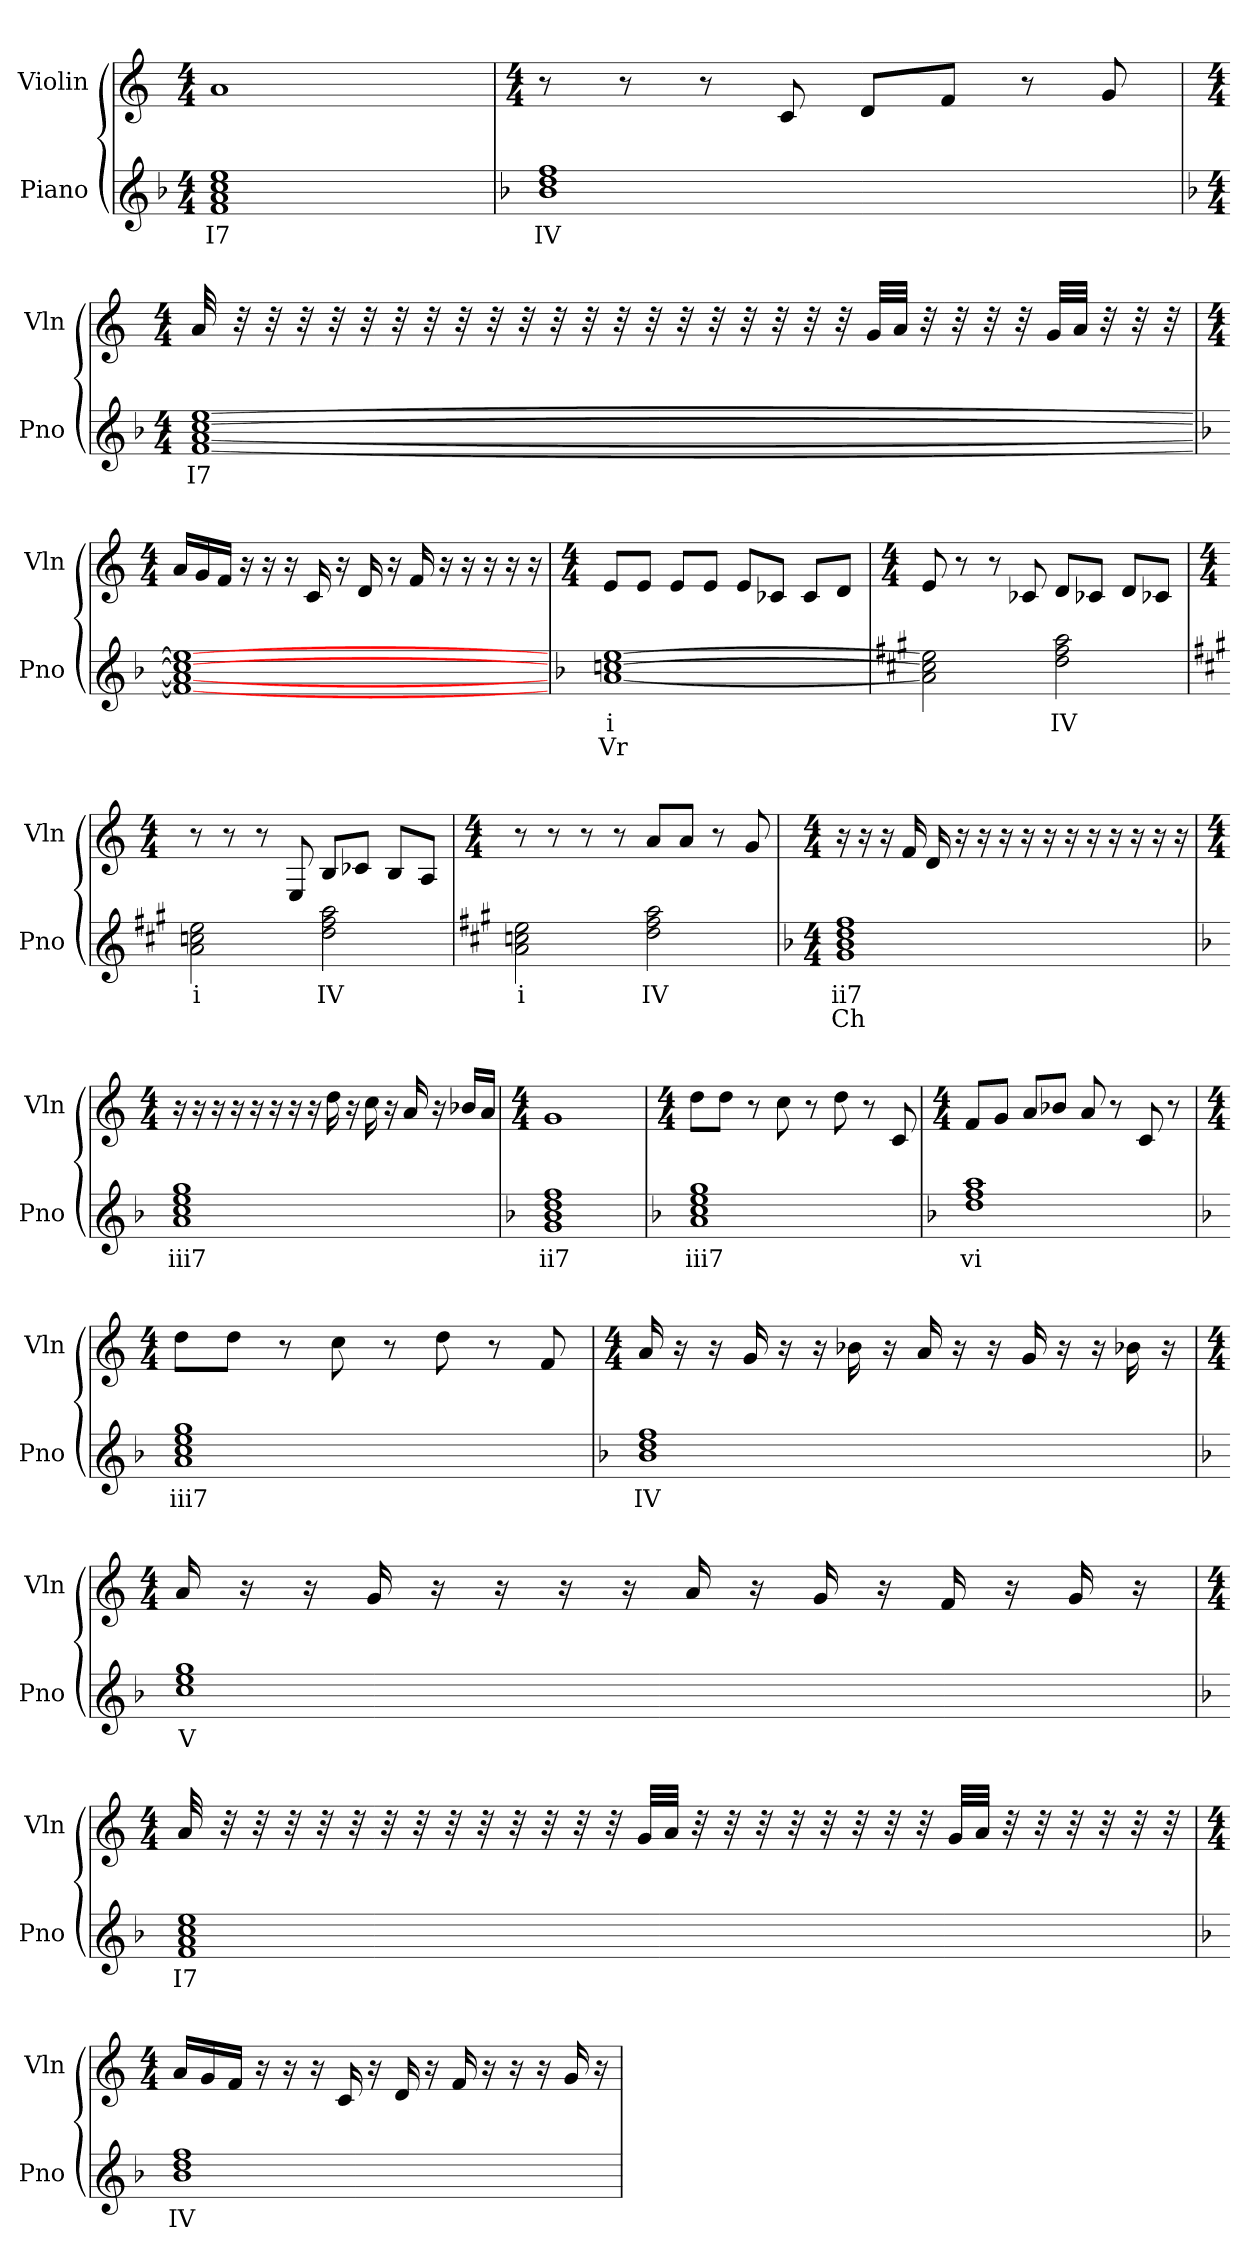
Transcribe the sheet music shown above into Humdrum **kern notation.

**kern	**text	**text	**kern
*part2	*part2	*part2	*part1
*staff2	*staff2	*staff2	*staff1
*I"Piano	*	*	*I"Violin
*I'Pno	*	*	*I'Vln
*k[b-]	*	*	*
*F:	*	*	*
*M4/4	*	*	*M4/4
=	=	=	=
1f 1a 1cc 1ee	I7	.	1a
=	=	=	=
*k[b-]	*	*	*
*F:	*	*	*
*	*	*	*M4/4
1b- 1dd 1ff	IV	.	8r
.	.	.	8r
.	.	.	8r
.	.	.	8c
.	.	.	8dL
.	.	.	8fJ
.	.	.	8r
.	.	.	8g
=	=	=	=
*k[b-]	*	*	*
*F:	*	*	*
*M4/4	*	*	*M4/4
[1f [1a [1cc [1ee	I7	.	32a
.	.	.	32r
.	.	.	32r
.	.	.	32r
.	.	.	32r
.	.	.	32r
.	.	.	32r
.	.	.	32r
.	.	.	32r
.	.	.	32r
.	.	.	32r
.	.	.	32r
.	.	.	32r
.	.	.	32r
.	.	.	32r
.	.	.	32r
.	.	.	32r
.	.	.	32r
.	.	.	32r
.	.	.	32r
.	.	.	32r
.	.	.	32gLLL
.	.	.	32aJJJ
.	.	.	32r
.	.	.	32r
.	.	.	32r
.	.	.	32r
.	.	.	32gLLL
.	.	.	32aJJJ
.	.	.	32r
.	.	.	32r
.	.	.	32r
=	=	=	=
*k[b-]	*	*	*
*F:	*	*	*
*	*	*	*M4/4
1f_ 1a_ 1cc_ 1ee_	.	.	16aLL
.	.	.	16g
.	.	.	16fJJ
.	.	.	16r
.	.	.	16r
.	.	.	16r
.	.	.	16c
.	.	.	16r
.	.	.	16d
.	.	.	16r
.	.	.	16f
.	.	.	16r
.	.	.	16r
.	.	.	16r
.	.	.	16r
.	.	.	16r
=	=	=	=
*k[b-]	*	*	*
*F:	*	*	*
*	*	*	*M4/4
[1a [1ccn [1ee	i	Vr	8eL
.	.	.	8eJ
.	.	.	8eL
.	.	.	8eJ
.	.	.	8eL
.	.	.	8c-XJ
.	.	.	8c-L
.	.	.	8dJ
=	=	=	=
*k[f#c#g#]	*	*	*
*A:	*	*	*
*	*	*	*M4/4
2a] 2ccn] 2ee]	.	.	8e
.	.	.	8r
.	.	.	8r
.	.	.	8c-X
2dd 2ff# 2aa	IV	.	8dL
.	.	.	8c-XJ
.	.	.	8dL
.	.	.	8c-XJ
=	=	=	=
*k[f#c#g#]	*	*	*
*A:	*	*	*
*	*	*	*M4/4
2a 2ccn 2ee	i	.	8r
.	.	.	8r
.	.	.	8r
.	.	.	8E
2dd 2ff# 2aa	IV	.	8BL
.	.	.	8c-XJ
.	.	.	8BL
.	.	.	8AJ
=	=	=	=
*k[f#c#g#]	*	*	*
*A:	*	*	*
*	*	*	*M4/4
2a 2ccn 2ee	i	.	8r
.	.	.	8r
.	.	.	8r
.	.	.	8r
2dd 2ff# 2aa	IV	.	8aL
.	.	.	8aJ
.	.	.	8r
.	.	.	8g
=	=	=	=
*k[b-]	*	*	*
*F:	*	*	*
*M4/4	*	*	*M4/4
1g 1b- 1dd 1ff	ii7	Ch	16r
.	.	.	16r
.	.	.	16r
.	.	.	16f
.	.	.	16d
.	.	.	16r
.	.	.	16r
.	.	.	16r
.	.	.	16r
.	.	.	16r
.	.	.	16r
.	.	.	16r
.	.	.	16r
.	.	.	16r
.	.	.	16r
.	.	.	16r
=	=	=	=
*k[b-]	*	*	*
*F:	*	*	*
*	*	*	*M4/4
1a 1cc 1ee 1gg	iii7	.	16r
.	.	.	16r
.	.	.	16r
.	.	.	16r
.	.	.	16r
.	.	.	16r
.	.	.	16r
.	.	.	16r
.	.	.	16dd
.	.	.	16r
.	.	.	16cc
.	.	.	16r
.	.	.	16a
.	.	.	16r
.	.	.	16b-XLL
.	.	.	16aJJ
=	=	=	=
*k[b-]	*	*	*
*F:	*	*	*
*	*	*	*M4/4
1g 1b- 1dd 1ff	ii7	.	1g
=	=	=	=
*k[b-]	*	*	*
*F:	*	*	*
*	*	*	*M4/4
1a 1cc 1ee 1gg	iii7	.	8ddL
.	.	.	8ddJ
.	.	.	8r
.	.	.	8cc
.	.	.	8r
.	.	.	8dd
.	.	.	8r
.	.	.	8c
=	=	=	=
*k[b-]	*	*	*
*F:	*	*	*
*	*	*	*M4/4
1dd 1ff 1aa	vi	.	8fL
.	.	.	8gJ
.	.	.	8aL
.	.	.	8b-XJ
.	.	.	8a
.	.	.	8r
.	.	.	8c
.	.	.	8r
=	=	=	=
*k[b-]	*	*	*
*F:	*	*	*
*	*	*	*M4/4
1a 1cc 1ee 1gg	iii7	.	8ddL
.	.	.	8ddJ
.	.	.	8r
.	.	.	8cc
.	.	.	8r
.	.	.	8dd
.	.	.	8r
.	.	.	8f
=	=	=	=
*k[b-]	*	*	*
*F:	*	*	*
*	*	*	*M4/4
1b- 1dd 1ff	IV	.	16a
.	.	.	16r
.	.	.	16r
.	.	.	16g
.	.	.	16r
.	.	.	16r
.	.	.	16b-X
.	.	.	16r
.	.	.	16a
.	.	.	16r
.	.	.	16r
.	.	.	16g
.	.	.	16r
.	.	.	16r
.	.	.	16b-X
.	.	.	16r
=	=	=	=
*k[b-]	*	*	*
*F:	*	*	*
*	*	*	*M4/4
1cc 1ee 1gg	V	.	16a
.	.	.	16r
.	.	.	16r
.	.	.	16g
.	.	.	16r
.	.	.	16r
.	.	.	16r
.	.	.	16r
.	.	.	16a
.	.	.	16r
.	.	.	16g
.	.	.	16r
.	.	.	16f
.	.	.	16r
.	.	.	16g
.	.	.	16r
=	=	=	=
*k[b-]	*	*	*
*F:	*	*	*
*	*	*	*M4/4
1f 1a 1cc 1ee	I7	.	32a
.	.	.	32r
.	.	.	32r
.	.	.	32r
.	.	.	32r
.	.	.	32r
.	.	.	32r
.	.	.	32r
.	.	.	32r
.	.	.	32r
.	.	.	32r
.	.	.	32r
.	.	.	32r
.	.	.	32r
.	.	.	32gLLL
.	.	.	32aJJJ
.	.	.	32r
.	.	.	32r
.	.	.	32r
.	.	.	32r
.	.	.	32r
.	.	.	32r
.	.	.	32r
.	.	.	32r
.	.	.	32gLLL
.	.	.	32aJJJ
.	.	.	32r
.	.	.	32r
.	.	.	32r
.	.	.	32r
.	.	.	32r
.	.	.	32r
=	=	=	=
*k[b-]	*	*	*
*F:	*	*	*
*	*	*	*M4/4
1b- 1dd 1ff	IV	.	16aLL
.	.	.	16g
.	.	.	16fJJ
.	.	.	16r
.	.	.	16r
.	.	.	16r
.	.	.	16c
.	.	.	16r
.	.	.	16d
.	.	.	16r
.	.	.	16f
.	.	.	16r
.	.	.	16r
.	.	.	16r
.	.	.	16g
.	.	.	16r
=	=	=	=
*-	*-	*-	*-
